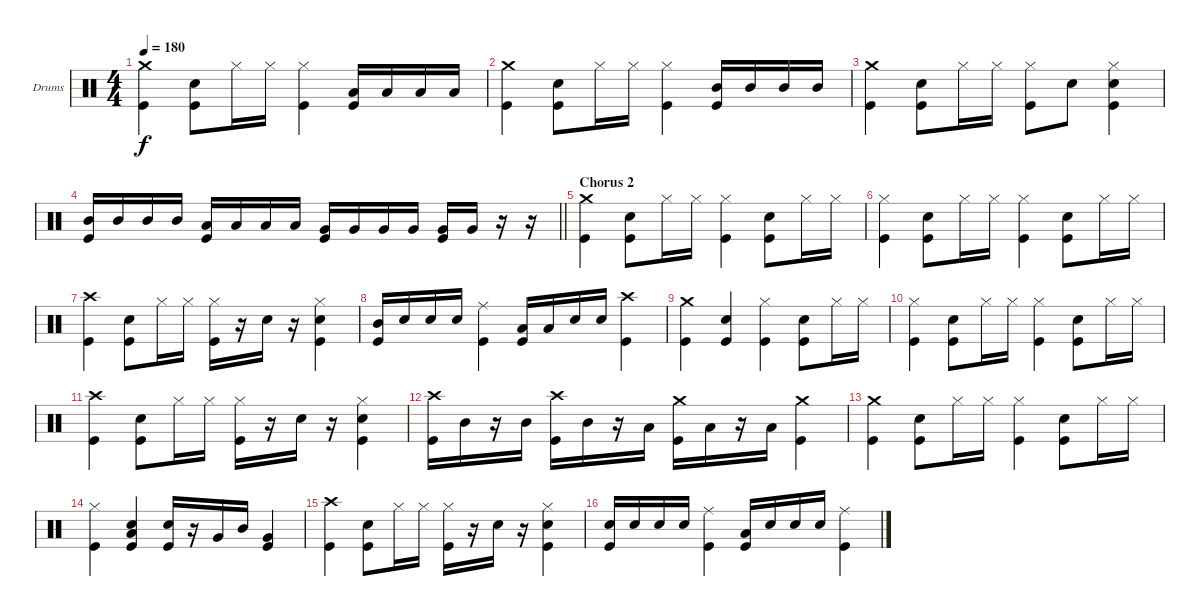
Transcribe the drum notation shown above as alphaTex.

\bracketExtendMode groupsimilarinstruments
\firstSystemTrackNameOrientation horizontal
\otherSystemsTrackNameOrientation horizontal
\track ("Drumkit" "Drums") {instrument percussion}
\staff {score}
\articulation defaults
\ts (4 4)
\tempo 180
\clef neutral
\ks c
("Kick (hit)" "Crash medium (hit)").4{dy f} ("Snare (hit) 2" "Kick (hit)").8 "Hi-Hat (closed)".16 "Hi-Hat (closed)".16 ("Hi-Hat (closed)" "Kick (hit)").4 ("Low Tom (hit)" "Kick (hit)").16 "Low Tom (hit)".16 "Low Tom (hit)".16 "Low Tom (hit)".16 |
("Kick (hit)" "Crash medium (hit)").4 ("Snare (hit) 2" "Kick (hit)").8 "Hi-Hat (closed)".16 "Hi-Hat (closed)".16 ("Hi-Hat (closed)" "Kick (hit)").4 ("Kick (hit)" "Mid Tom (hit)").16 "Mid Tom (hit)".16 "Mid Tom (hit)".16 "Mid Tom (hit)".16 |
("Kick (hit)" "Crash medium (hit)").4 ("Snare (hit) 2" "Kick (hit)").8 "Hi-Hat (closed)".16 "Hi-Hat (closed)".16 ("Kick (hit)" "Hi-Hat (closed)").8 "Snare (hit) 2".8 ("Hi-Hat (closed)" "Snare (hit) 2" "Kick (hit)").4 |
\barLineRight lightlight
("Mid Tom (hit)" "Kick (hit)").16 "Mid Tom (hit)".16 "Mid Tom (hit)".16 "Mid Tom (hit)".16 ("Low Tom (hit)" "Kick (hit)").16 "Low Tom (hit)".16 "Low Tom (hit)".16 "Low Tom (hit)".16 ("Very Low Tom (hit)" "Kick (hit)").16 "Very Low Tom (hit)".16 "Very Low Tom (hit)".16 "Very Low Tom (hit)".16 ("Very Low Tom (hit)" "Kick (hit)").16 "Very Low Tom (hit)".16 r.16 r.16 |
\section ("" "Chorus 2")
("Kick (hit)" "Crash medium (hit)").4 ("Snare (hit) 2" "Kick (hit)").8 "Hi-Hat (closed)".16 "Hi-Hat (closed)".16 ("Hi-Hat (closed)" "Kick (hit)").4 ("Snare (hit) 2" "Kick (hit)").8 "Hi-Hat (closed)".16 "Hi-Hat (closed)".16 |
("Hi-Hat (closed)" "Kick (hit)").4 ("Snare (hit) 2" "Kick (hit)").8 "Hi-Hat (closed)".16 "Hi-Hat (closed)".16 ("Hi-Hat (closed)" "Kick (hit)").4 ("Snare (hit) 2" "Kick (hit)").8 "Hi-Hat (closed)".16 "Hi-Hat (closed)".16 |
("Kick (hit)" "Crash high (hit)").4 ("Snare (hit) 2" "Kick (hit)").8 "Hi-Hat (closed)".16 "Hi-Hat (closed)".16 ("Hi-Hat (closed)" "Kick (hit)").16 r.16 "Snare (hit) 2".16 r.16 ("Hi-Hat (closed)" "Kick (hit)" "Snare (hit) 2").4 |
("Mid Tom (hit)" "Kick (hit)").16 "Snare (hit) 2".16 "Snare (hit) 2".16 "Snare (hit) 2".16 ("Kick (hit)" "Ride (middle)").4 ("Low Tom (hit)" "Kick (hit)").16 "Low Tom (hit)".16 "Snare (hit) 2".16 "Snare (hit) 2".16 ("Kick (hit)" "Crash high (hit)").4 |
("Kick (hit)" "Crash medium (hit)").4 ("Snare (hit) 2" "Kick (hit)").4 ("Hi-Hat (closed)" "Kick (hit)").4 ("Snare (hit) 2" "Kick (hit)").8 "Hi-Hat (closed)".16 "Hi-Hat (closed)".16 |
("Hi-Hat (closed)" "Kick (hit)").4 ("Snare (hit) 2" "Kick (hit)").8 "Hi-Hat (closed)".16 "Hi-Hat (closed)".16 ("Hi-Hat (closed)" "Kick (hit)").4 ("Snare (hit) 2" "Kick (hit)").8 "Hi-Hat (closed)".16 "Hi-Hat (closed)".16 |
("Kick (hit)" "Crash high (hit)").4 ("Snare (hit) 2" "Kick (hit)").8 "Hi-Hat (closed)".16 "Hi-Hat (closed)".16 ("Hi-Hat (closed)" "Kick (hit)").16 r.16 "Snare (hit) 2".16 r.16 ("Hi-Hat (closed)" "Kick (hit)" "Snare (hit) 2").4 |
("Crash high (hit)" "Kick (hit)").16 "Mid Tom (hit)".16 r.16 "Mid Tom (hit)".16 ("Crash high (hit)" "Kick (hit)").16 "Mid Tom (hit)".16 r.16 "Low Tom (hit)".16 ("Crash medium (hit)" "Kick (hit)").16 "Low Tom (hit)".16 r.16 "Low Tom (hit)".16 ("Kick (hit)" "Crash medium (hit)").4 |
("Kick (hit)" "Crash medium (hit)").4 ("Snare (hit) 2" "Kick (hit)").8 "Hi-Hat (closed)".16 "Hi-Hat (closed)".16 ("Hi-Hat (closed)" "Kick (hit)").4 ("Snare (hit) 2" "Kick (hit)").8 "Hi-Hat (closed)".16 "Hi-Hat (closed)".16 |
("Hi-Hat (closed)" "Kick (hit)").4 ("Low Tom (hit)" "Snare (hit) 2" "Kick (hit)").4 ("Kick (hit)" "Snare (hit) 2").16 r.16 "Very Low Tom (hit)".16 "Mid Tom (hit)".16 ("Kick (hit)" "Very Low Tom (hit)").4 |
("Kick (hit)" "Crash high (hit)").4 ("Snare (hit) 2" "Kick (hit)").8 "Hi-Hat (closed)".16 "Hi-Hat (closed)".16 ("Hi-Hat (closed)" "Kick (hit)").16 r.16 "Snare (hit) 2".16 r.16 ("Hi-Hat (closed)" "Kick (hit)" "Snare (hit) 2").4 |
("Kick (hit)" "Snare (hit) 2").16 "Snare (hit) 2".16 "Snare (hit) 2".16 "Snare (hit) 2".16 ("Kick (hit)" "Ride (middle)").4 ("Kick (hit)" "Low Tom (hit)").16 "Snare (hit) 2".16 "Snare (hit) 2".16 "Snare (hit) 2".16 ("Kick (hit)" "Ride (middle)").4
